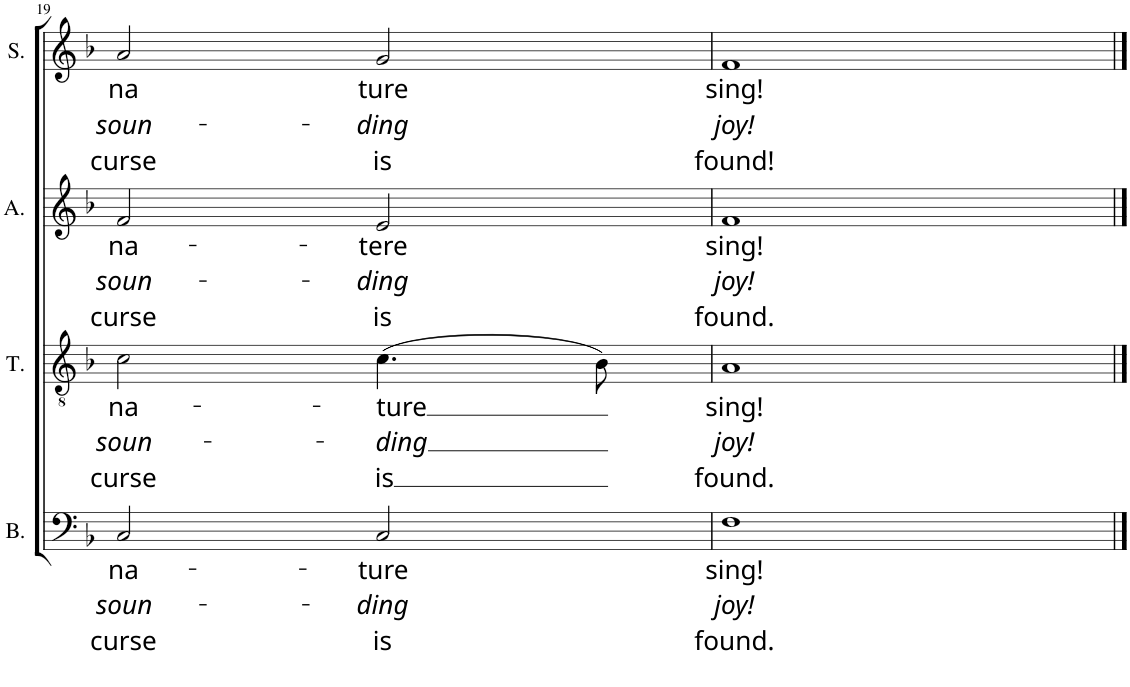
**kern	**text	**text	**text	**kern	**text	**text	**text	**kern	**text	**text	**text	**kern	**text	**text	**text
*part4	*part4	*part4	*part4	*part3	*part3	*part3	*part3	*part2	*part2	*part2	*part2	*part1	*part1	*part1	*part1
*staff4	*staff4	*staff4	*staff4	*staff3	*staff3	*staff3	*staff3	*staff2	*staff2	*staff2	*staff2	*staff1	*staff1	*staff1	*staff1
*I"Bass	*	*	*	*I"Tenor	*	*	*	*I"Alto	*	*	*	*I"Soprano	*	*	*
*I'B.	*	*	*	*I'T.	*	*	*	*I'A.	*	*	*	*I'S.	*	*	*
!!LO:PB:g=z
*clefF4	*	*	*	*clefGv2	*	*	*	*clefG2	*	*	*	*clefG2	*	*	*
*k[b-]	*	*	*	*k[b-]	*	*	*	*k[b-]	*	*	*	*k[b-]	*	*	*
*M2/2	*	*	*	*M2/2	*	*	*	*M2/2	*	*	*	*M2/2	*	*	*
*met(c|)	*	*	*	*met(c|)	*	*	*	*met(c|)	*	*	*	*met(c|)	*	*	*
=19	=19	=19	=19	=19	=19	=19	=19	=19	=19	=19	=19	=19	=19	=19	=19
!	!LO:LY:b	!LO:LY:b	!LO:LY:b	!	!LO:LY:b	!LO:LY:b	!LO:LY:b	!	!LO:LY:b	!LO:LY:b	!LO:LY:b	!	!LO:LY:b	!LO:LY:b	!LO:LY:b
2C/	na-	soun-	curse	2c\	na-	soun-	curse	2f/	na-	soun-	curse	2a/	na	soun-	curse
!	!LO:LY:b	!LO:LY:b	!LO:LY:b	!	!LO:LY:b	!LO:LY:b	!LO:LY:b	!	!LO:LY:b	!LO:LY:b	!LO:LY:b	!	!LO:LY:b	!LO:LY:b	!LO:LY:b
2C/	-ture	-ding	is	(4.c\	-ture	-ding	is	2e/	-tere	-ding	is	2g/	ture	-ding	is
.	.	.	.	8B-\)	.	.	.	.	.	.	.	.	.	.	.
=20	=20	=20	=20	=20	=20	=20	=20	=20	=20	=20	=20	=20	=20	=20	=20
!	!LO:LY:b	!LO:LY:b	!LO:LY:b	!	!LO:LY:b	!LO:LY:b	!LO:LY:b	!	!LO:LY:b	!LO:LY:b	!LO:LY:b	!	!LO:LY:b	!LO:LY:b	!LO:LY:b
1F	sing!	joy!	found.	1A	sing!	joy!	found.	1f	sing!	joy!	found.	1f	sing!	joy!	found!
==	==	==	==	==	==	==	==	==	==	==	==	==	==	==	==
*-	*-	*-	*-	*-	*-	*-	*-	*-	*-	*-	*-	*-	*-	*-	*-
